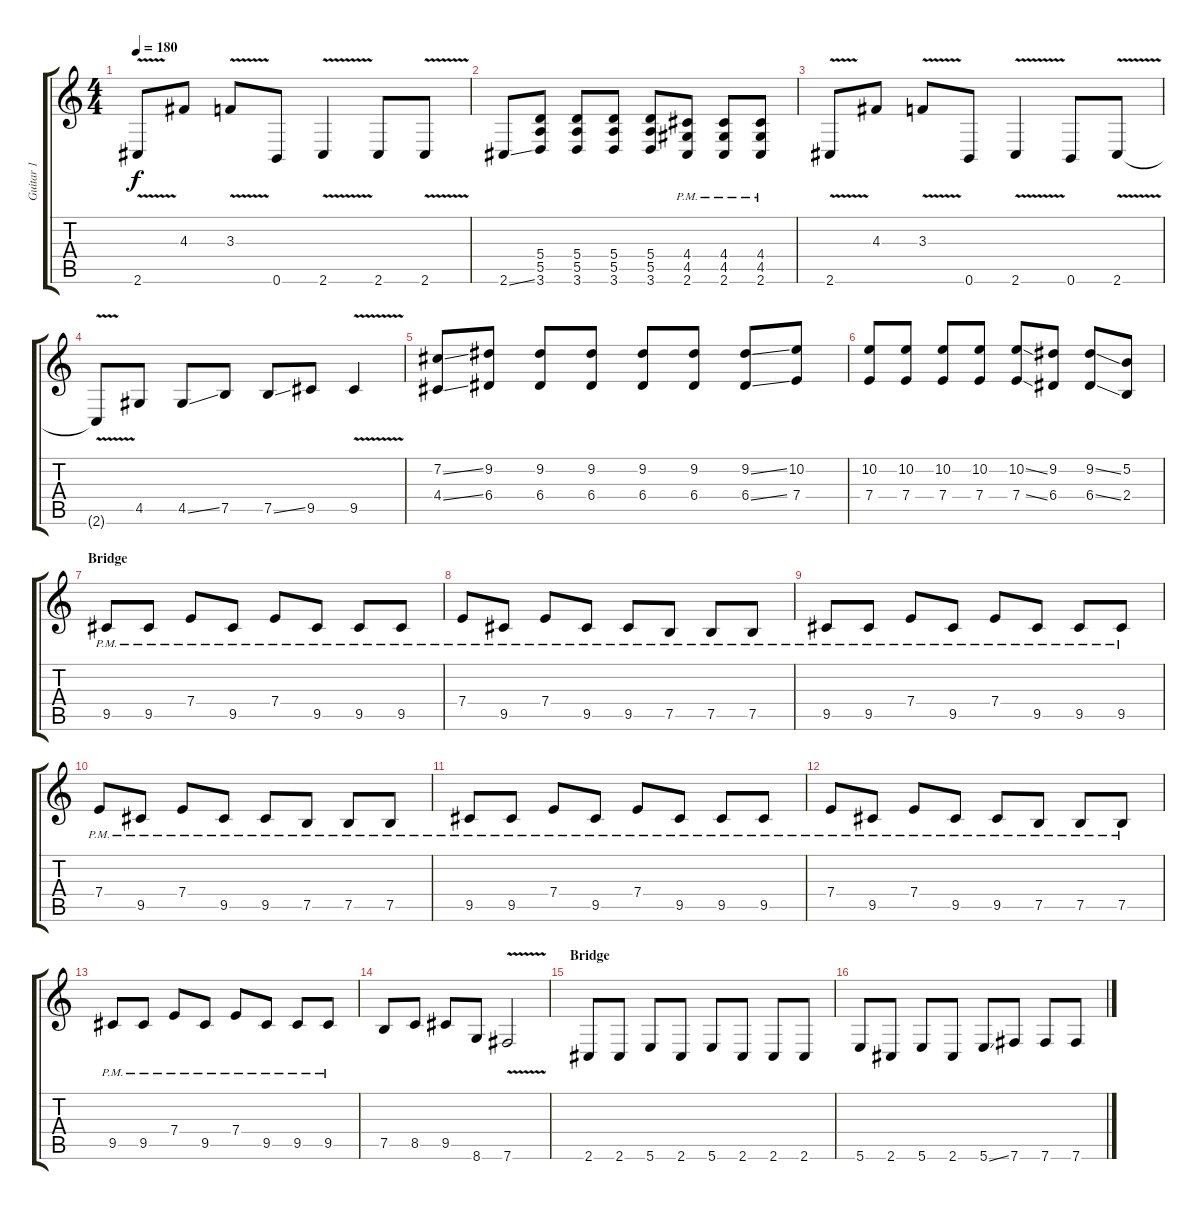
\track ("Guitar 1" "Guitar 1") {instrument overdrivenguitar}
\staff {score tabs}
\tuning (B3 Gb3 D3 A2 E2 B1) {hide}
\ts (4 4)
\tempo 180
\clef g2
\ks c
2.6{v}.8{dy f} 4.3.8 3.3{v}.8 0.6.8 2.6{v}.4 2.6.8 2.6{v}.8 |
2.6{ss}.8 (5.4 5.5 3.6).8 (5.4 5.5 3.6).8 (5.4 5.5 3.6).8 (5.4 5.5 3.6).8 (4.4{pm} 4.5{pm} 2.6{pm}).8 (4.4{pm} 4.5{pm} 2.6{pm}).8 (4.4{pm} 4.5{pm} 2.6{pm}).8 |
2.6{v}.8 4.3.8 3.3{v}.8 0.6.8 2.6{v}.4 0.6.8 2.6{v}.8 |
2.6{t}.8 4.5.8 4.5{ss}.8 7.5.8 7.5{ss}.8 9.5.8 9.5{v}.4 |
(7.2{ss} 4.4{ss}).8 (9.2 6.4).8 (9.2 6.4).8 (9.2 6.4).8 (9.2 6.4).8 (9.2 6.4).8 (9.2{ss} 6.4{ss}).8 (10.2 7.4).8 |
(10.2 7.4).8 (10.2 7.4).8 (10.2 7.4).8 (10.2 7.4).8 (10.2{ss} 7.4{ss}).8 (9.2 6.4).8 (9.2{ss} 6.4{ss}).8 (5.2 2.4).8 |
\section ("" "Bridge")
9.5{pm}.8 9.5{pm}.8 7.4{pm}.8 9.5{pm}.8 7.4{pm}.8 9.5{pm}.8 9.5{pm}.8 9.5{pm}.8 |
7.4{pm}.8 9.5{pm}.8 7.4{pm}.8 9.5{pm}.8 9.5{pm}.8 7.5{pm}.8 7.5{pm}.8 7.5{pm}.8 |
9.5{pm}.8 9.5{pm}.8 7.4{pm}.8 9.5{pm}.8 7.4{pm}.8 9.5{pm}.8 9.5{pm}.8 9.5{pm}.8 |
7.4{pm}.8 9.5{pm}.8 7.4{pm}.8 9.5{pm}.8 9.5{pm}.8 7.5{pm}.8 7.5{pm}.8 7.5{pm}.8 |
9.5{pm}.8 9.5{pm}.8 7.4{pm}.8 9.5{pm}.8 7.4{pm}.8 9.5{pm}.8 9.5{pm}.8 9.5{pm}.8 |
7.4{pm}.8 9.5{pm}.8 7.4{pm}.8 9.5{pm}.8 9.5{pm}.8 7.5{pm}.8 7.5{pm}.8 7.5{pm}.8 |
9.5{pm}.8 9.5{pm}.8 7.4{pm}.8 9.5{pm}.8 7.4{pm}.8 9.5{pm}.8 9.5{pm}.8 9.5{pm}.8 |
7.5.8 8.5.8 9.5.8 8.6.8 7.6{v}.2 |
\section ("" "Bridge")
2.6.8 2.6.8 5.6.8 2.6.8 5.6.8 2.6.8 2.6.8 2.6.8 |
5.6.8 2.6.8 5.6.8 2.6.8 5.6{ss}.8 7.6.8 7.6.8 7.6.8
